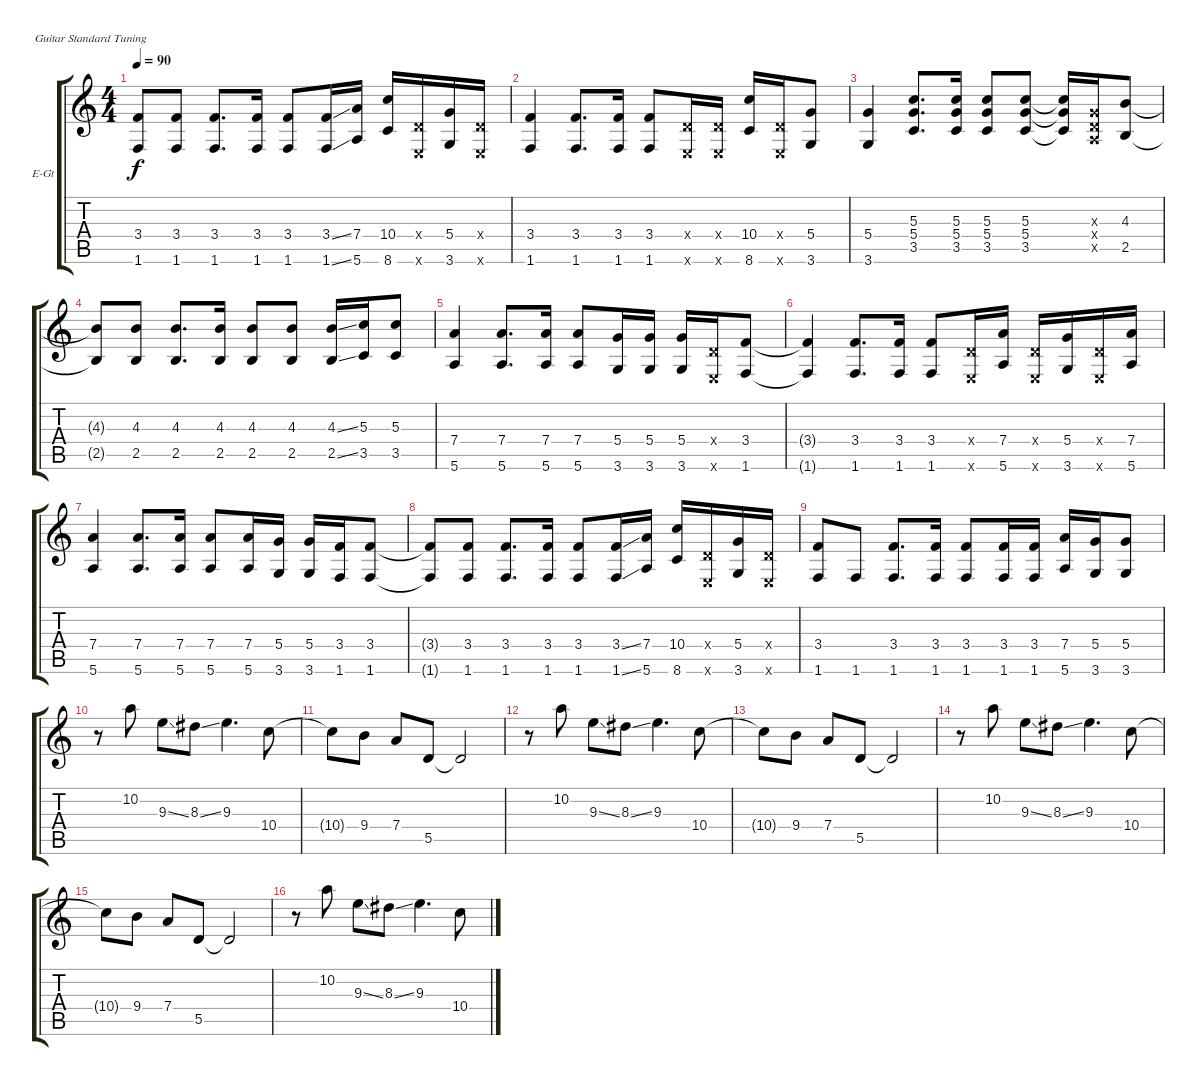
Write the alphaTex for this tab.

\bracketExtendMode groupsimilarinstruments
\firstSystemTrackNameOrientation horizontal
\otherSystemsTrackNameOrientation horizontal
\track ("Graham (Disto. Guitar)" "E-Gt") {instrument distortionguitar}
\staff {score tabs}
\tuning (E4 B3 G3 D3 A2 E2)
\ts (4 4)
\tempo 90
\clef g2
\ks c
(3.4 1.6).8{dy f} (3.4 1.6).8 (3.4 1.6).8{d} (3.4 1.6).16 (3.4 1.6).8 (3.4{ss} 1.6{ss}).16 (7.4 5.6).16 (10.4 8.6).16 (0.4{x} 0.6{x}).16 (5.4 3.6).16 (0.4{x} 0.6{x}).16 |
(3.4 1.6).4 (3.4 1.6).8{d} (3.4 1.6).16 (3.4 1.6).8 (0.4{x} 0.6{x}).16 (0.4{x} 0.6{x}).16 (10.4 8.6).16 (0.4{x} 0.6{x}).16 (5.4 3.6).8 |
(5.4 3.6).4 (5.3 5.4 3.5).8{d} (5.3 5.4 3.5).16 (5.3 5.4 3.5).8 (5.3 5.4 3.5).8 (5.3{t} 5.4{t} 3.5{t}).16 (0.3{x} 0.4{x} 0.5{x}).16 (4.3 2.5).8 |
(4.3{t} 2.5{t}).8 (4.3 2.5).8 (4.3 2.5).8{d} (4.3 2.5).16 (4.3 2.5).8 (4.3 2.5).8 (4.3{ss} 2.5{ss}).16 (5.3 3.5).16 (5.3 3.5).8 |
(7.4 5.6).4 (7.4 5.6).8{d} (7.4 5.6).16 (7.4 5.6).8 (5.4 3.6).16 (5.4 3.6).16 (5.4 3.6).16 (0.4{x} 0.6{x}).16 (3.4 1.6).8 |
(3.4{t} 1.6{t}).4 (3.4 1.6).8{d} (3.4 1.6).16 (3.4 1.6).8 (0.4{x} 0.6{x}).16 (7.4 5.6).16 (0.4{x} 0.6{x}).16 (5.4 3.6).16 (0.4{x} 0.6{x}).16 (7.4 5.6).16 |
(7.4 5.6).4 (7.4 5.6).8{d} (7.4 5.6).16 (7.4 5.6).8 (7.4 5.6).16 (5.4 3.6).16 (5.4 3.6).16 (3.4 1.6).16 (3.4 1.6).8 |
(3.4{t} 1.6{t}).8 (3.4 1.6).8 (3.4 1.6).8{d} (3.4 1.6).16 (3.4 1.6).8 (3.4{ss} 1.6{ss}).16 (7.4 5.6).16 (10.4 8.6).16 (0.4{x} 0.6{x}).16 (5.4 3.6).16 (0.4{x} 0.6{x}).16 |
(3.4 1.6).8 1.6.8 (3.4 1.6).8{d} (3.4 1.6).16 (3.4 1.6).8 (3.4 1.6).16 (3.4 1.6).16 (7.4 5.6).16 (5.4 3.6).16 (5.4 3.6).8 |
r.8 10.2.8 9.3{ss}.8 8.3{ss}.8 9.3.4{d} 10.4.8 |
10.4{t}.8 9.4.8 7.4.8 5.5.8 5.5{t}.2 |
r.8 10.2.8 9.3{ss}.8 8.3{ss}.8 9.3.4{d} 10.4.8 |
10.4{t}.8 9.4.8 7.4.8 5.5.8 5.5{t}.2 |
r.8 10.2.8 9.3{ss}.8 8.3{ss}.8 9.3.4{d} 10.4.8 |
10.4{t}.8 9.4.8 7.4.8 5.5.8 5.5{t}.2 |
r.8 10.2.8 9.3{ss}.8 8.3{ss}.8 9.3.4{d} 10.4.8
